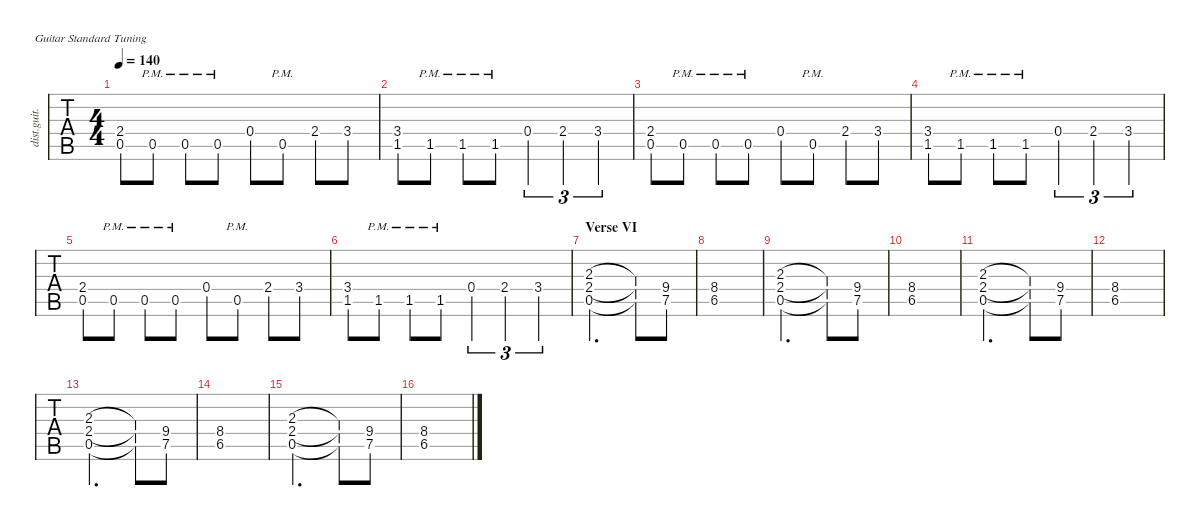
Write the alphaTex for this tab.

\defaultSystemsLayout 4
\hideDynamics
\bracketExtendMode nobrackets
\otherSystemsTrackNameOrientation horizontal
\track ("Rhythm Guitar 2" "dist.guit.") {multiBarRest instrument distortionguitar}
\staff {tabs}
\tuning (E4 B3 G3 D3 A2 E2)
\ts (4 4)
\tempo 140
\clef g2
\ks c
(2.4{ac} 0.5{ac}).8{dy mf} 0.5{pm}.8 0.5{pm}.8 0.5{pm}.8 0.4.8 0.5{pm}.8 2.4.8 3.4.8 |
(3.4{ac} 1.5{ac acc #}).8 1.5{pm acc #}.8 1.5{pm acc #}.8 1.5{pm acc #}.8 0.4.4{tu (3 2)} 2.4.4{tu (3 2)} 3.4.4{tu (3 2)} |
(2.4{ac} 0.5{ac}).8 0.5{pm}.8 0.5{pm}.8 0.5{pm}.8 0.4.8 0.5{pm}.8 2.4.8 3.4.8 |
(3.4{ac} 1.5{ac acc #}).8 1.5{pm acc #}.8 1.5{pm acc #}.8 1.5{pm acc #}.8 0.4.4{tu (3 2)} 2.4.4{tu (3 2)} 3.4.4{tu (3 2)} |
(2.4{ac} 0.5{ac}).8 0.5{pm}.8 0.5{pm}.8 0.5{pm}.8 0.4.8 0.5{pm}.8 2.4.8 3.4.8 |
(3.4{ac} 1.5{ac acc #}).8 1.5{pm acc #}.8 1.5{pm acc #}.8 1.5{pm acc #}.8 0.4.4{tu (3 2)} 2.4.4{tu (3 2)} 3.4.4{tu (3 2)} |
\section ("" "Verse VI")
(0.5 2.4 2.3).2{d} (2.3{t} 2.4{t} 0.5{t}).8 (7.5 9.4).8 |
(8.4{acc #} 6.5{acc #}).1 |
(0.5 2.4 2.3).2{d} (2.3{t} 2.4{t} 0.5{t}).8 (7.5 9.4).8 |
(8.4{acc #} 6.5{acc #}).1 |
(0.5 2.4 2.3).2{d} (2.3{t} 2.4{t} 0.5{t}).8 (7.5 9.4).8 |
(8.4{acc #} 6.5{acc #}).1 |
(0.5 2.4 2.3).2{d} (2.3{t} 2.4{t} 0.5{t}).8 (7.5 9.4).8 |
(8.4{acc #} 6.5{acc #}).1 |
(0.5 2.4 2.3).2{d} (2.3{t} 2.4{t} 0.5{t}).8 (7.5 9.4).8 |
(8.4{acc #} 6.5{acc #}).1
